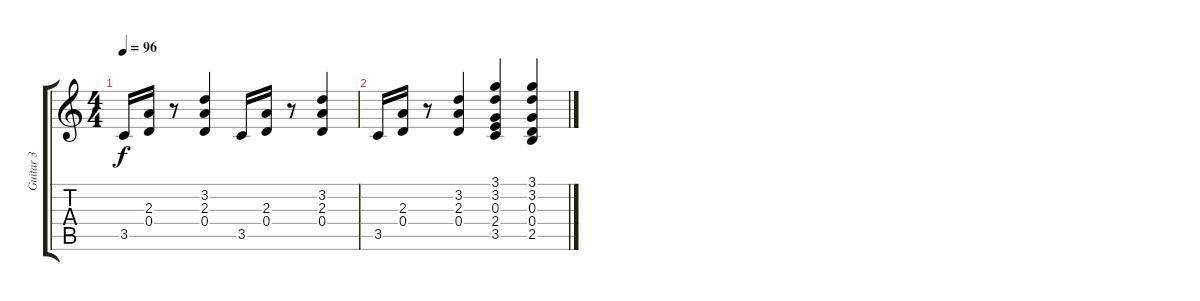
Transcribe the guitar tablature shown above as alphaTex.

\track ("Guitar 3" "Guitar 3") {instrument overdrivenguitar}
\staff {score tabs}
\tuning (E4 B3 G3 D3 A2 D2) {hide}
\ts (4 4)
\tempo 96
\clef g2
\ks c
3.5.16{dy f} (2.3 0.4).16 r.8 (3.2 2.3 0.4).4 3.5.16 (2.3 0.4).16 r.8 (3.2 2.3 0.4).4 |
3.5.16 (2.3 0.4).16 r.8 (3.2 2.3 0.4).4 (3.1 3.2 0.3 2.4 3.5).4 (3.1 3.2 0.3 0.4 2.5).4
